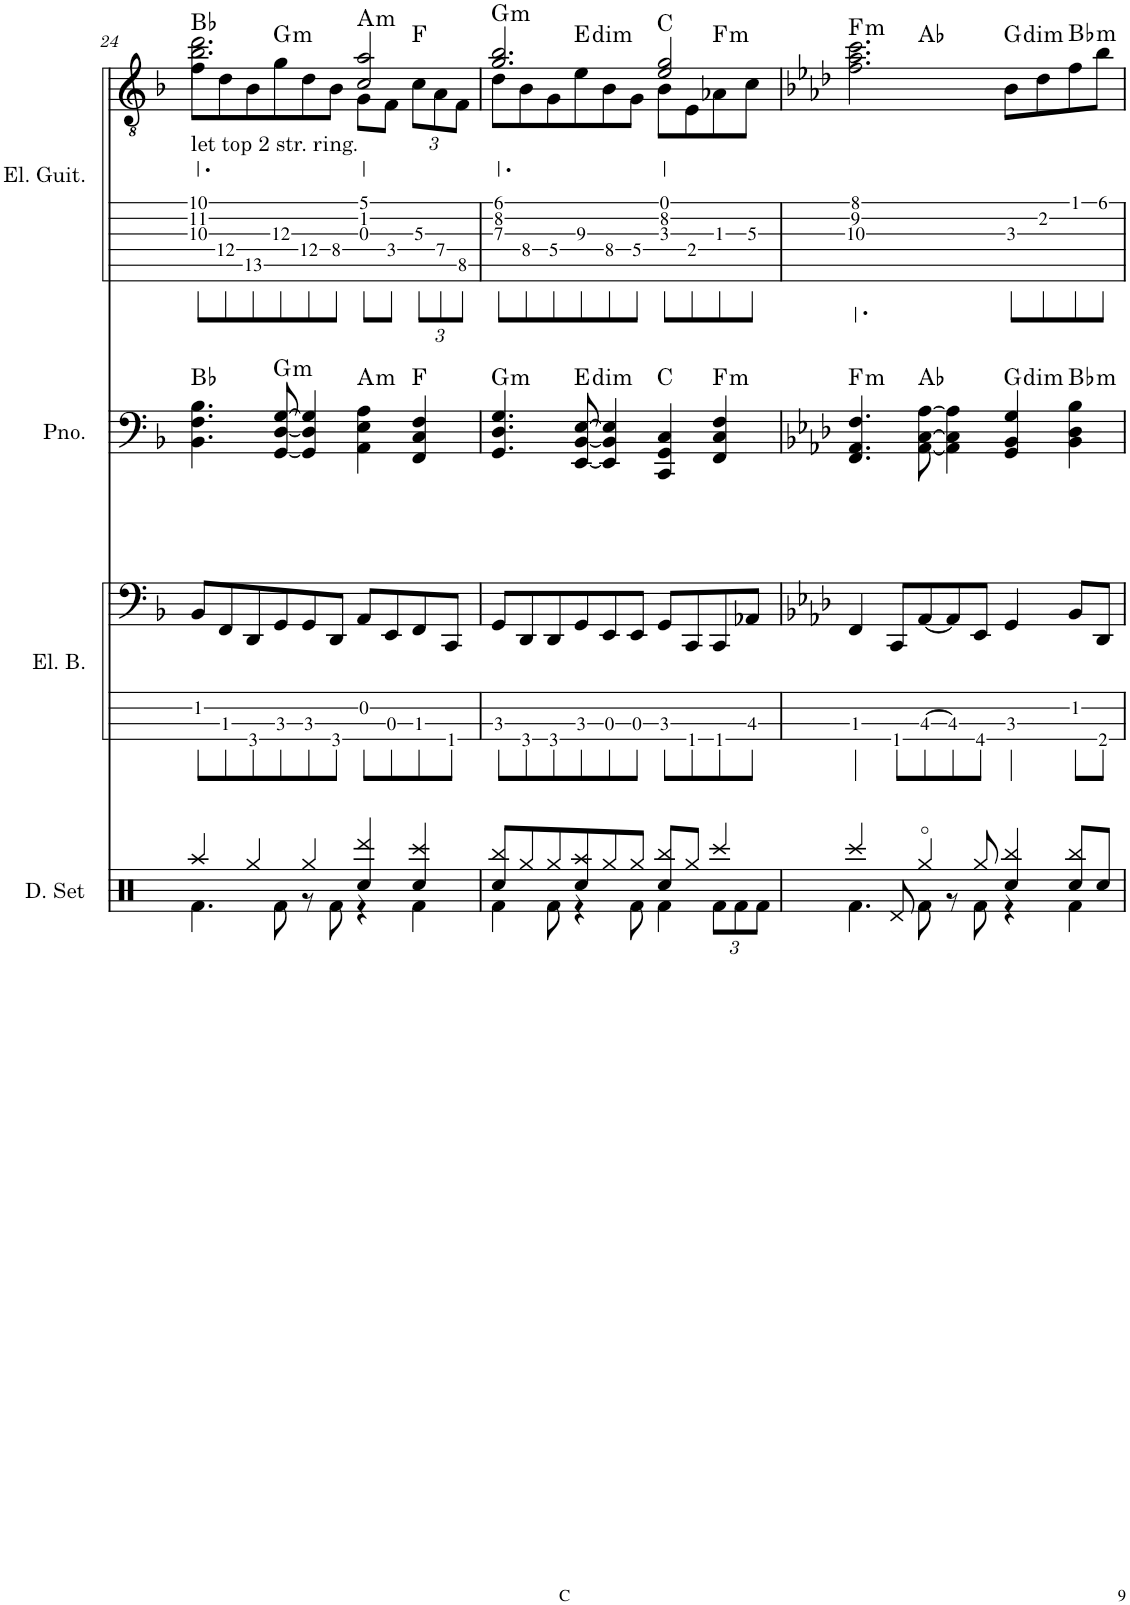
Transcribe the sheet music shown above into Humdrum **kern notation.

**kern	**kern	**kern	**harte	**kern	**kern	**kern	**harte
*part4	*part4	*part3	*part3	*part2	*part1	*part1	*part1
*staff6	*staff5	*staff4	*	*staff3	*staff2	*staff1	*
*I"Electric Bass	*	*I"Piano	*	*I"Piano	*I"Electric Guitar	*	*
*I'El. B.	*	*I'Pno.	*	*I'Pno.	*I'El. Guit.	*	*
!!LO:PB:g=z
*	*clefF4	*clefG2	*	*clefF4	*	*clefGv2	*
*Trd7c12	*Trd7c12	*	*	*	*	*	*
*k[b-]	*k[b-]	*k[b-]	*	*k[b-]	*k[b-]	*k[b-]	*
*M5/4	*M5/4	*M5/4	*	*M5/4	*M5/4	*M5/4	*
=24	=24	=24	=24	=24	=24	=24	=24
*	*	*	*	*	*^	*^	*
!	!	!	!	!	!	!	!LO:TX:b:t=let top 2 str. ring.	!	!
8BB-\L	8BB-/L	4.BB- 4.F 4.B-	Bb:maj	4.BB-\ 4.F\ 4.B-\	2.b-/ 2.dd/	8f\L	2.b-\ 2.dd\	8f\L	Bb:maj
8FF\	8FF/	.	.	.	.	8d\	.	8d\	.
8DD\	8DD/	.	.	.	.	8B-\	.	8B-\	.
!	!	!	!LO:H:kt=m	!	!	!	!	!	!LO:H:kt=m
8GG\	8GG/	[8GG [8D [8G	G:min	[8GG/ [8D/ [8G/	.	8g\	.	8g\	G:min
8GG\	8GG/	4GG] 4D] 4G]	.	4GG/] 4D/] 4G/]	.	8d\	.	8d\	.
8DD\J	8DD/J	.	.	.	.	8B-\J	.	8B-\J	.
!	!	!	!LO:H:kt=m	!	!	!	!	!	!LO:H:kt=m
8AA\L	8AA/L	4AA 4E 4A	A:min	4AA\ 4E\ 4A\	2c/ 2a/	8G\L	2c/ 2a/	8G\L	A:min
8EE\	8EE/	.	.	.	.	8F\J	.	8F\J	.
*	*	*	*	*	*	*Xbrackettup	*	*Xbrackettup	*
8FF\	8FF/	4FF 4C 4F	F:maj	4FF/ 4C/ 4F/	.	12c\L	.	12c\L	F:maj
.	.	.	.	.	.	12A\	.	12A\	.
8CC\J	8CC/J	.	.	.	.	.	.	.	.
.	.	.	.	.	.	12F\J	.	12F\J	.
=25	=25	=25	=25	=25	=25	=25	=25	=25	=25
!	!	!	!LO:H:kt=m	!	!	!	!	!	!LO:H:kt=m
8GG\L	8GG/L	4.GG 4.D 4.G	G:min	4.GG/ 4.D/ 4.G/	2.g/ 2.b-/	8d\L	2.g/ 2.b-/	8d\L	G:min
8DD\	8DD/	.	.	.	.	8B-\	.	8B-\	.
8DD\	8DD/	.	.	.	.	8G\	.	8G\	.
!	!	!	!LO:H:kt=dim	!	!	!	!	!	!LO:H:kt=dim
8GG\	8GG/	[8EE [8BB- [8E	E:dim	[8EE/ [8BB-/ [8E/	.	8e\	.	8e\	E:dim
8EE\	8EE/	4EE] 4BB-] 4E]	.	4EE/] 4BB-/] 4E/]	.	8B-\	.	8B-\	.
8EE\J	8EE/J	.	.	.	.	8G\J	.	8G\J	.
8GG\L	8GG/L	4CC 4GG 4C	C:maj	4CC/ 4GG/ 4C/	2g/ 2e/	8B-\L	2e/ 2g/	8B-\L	C:maj
8CC\	8CC/	.	.	.	.	8E\	.	8E\	.
!	!	!	!LO:H:kt=m	!	!	!	!	!	!LO:H:kt=m
8CC\	8CC/	4FF 4C 4F	F:min	4FF/ 4C/ 4F/	.	8A-X\	.	8A-X\	F:min
8AA-\J	8AA-X/J	.	.	.	.	8c\J	.	8c\J	.
*	*	*	*	*	*v	*v	*	*	*
=26	=26	=26	=26	=26	=26	=26	=26	=26
*k[b-e-a-d-]	*k[b-e-a-d-]	*k[b-e-a-d-]	*	*k[b-e-a-d-]	*k[b-e-a-d-]	*k[b-e-a-d-]	*	*
*	*	*	*	*	*^	*	*	*
!	!	!	!LO:H:kt=m	!	!	!	!	!	!LO:H:kt=m
*	*	*	*	*	*v	*v	*	*	*
4FF\	4FF/	4.FF 4.AA- 4.F	F:min	4.FF/ 4.AA-/ 4.F/	2.f\ 2.a-\ 2.cc\	2.f\ 2.a-\ 2.cc\	4.ryy	F:min
8CC\L	8CC/L	.	.	.	.	.	.	.
[8AA-\	[8AA-/	[8AA- [8C [8A-	Ab:maj	[8AA-\ [8C\ [8A-\	.	.	2..ryy	Ab:maj
8AA-\]	8AA-/]	4AA-] 4C] 4A-]	.	4AA-\] 4C\] 4A-\]	.	.	.	.
8EE-\J	8EE-/J	.	.	.	.	.	.	.
!	!	!	!LO:H:kt=dim	!	!	!	!	!LO:H:kt=dim
4GG\	4GG/	4GG 4BB- 4G	G:dim	4GG/ 4BB-/ 4G/	8B-\L	8B-\L	.	G:dim
.	.	.	.	.	8d-\	8d-\	.	.
!	!	!	!LO:H:kt=m	!	!	!	!	!LO:H:kt=m
8BB-\L	8BB-/L	4BB- 4D- 4B-	Bb:min	4BB-\ 4D-\ 4B-\	8f\	8f\	.	Bb:min
8DD-\J	8DD-/J	.	.	.	8b-\J	8b-\J	.	.
*	*	*	*	*	*	*v	*v	*
=	=	=	=	=	=	=	=
*-	*-	*-	*-	*-	*-	*-	*-
